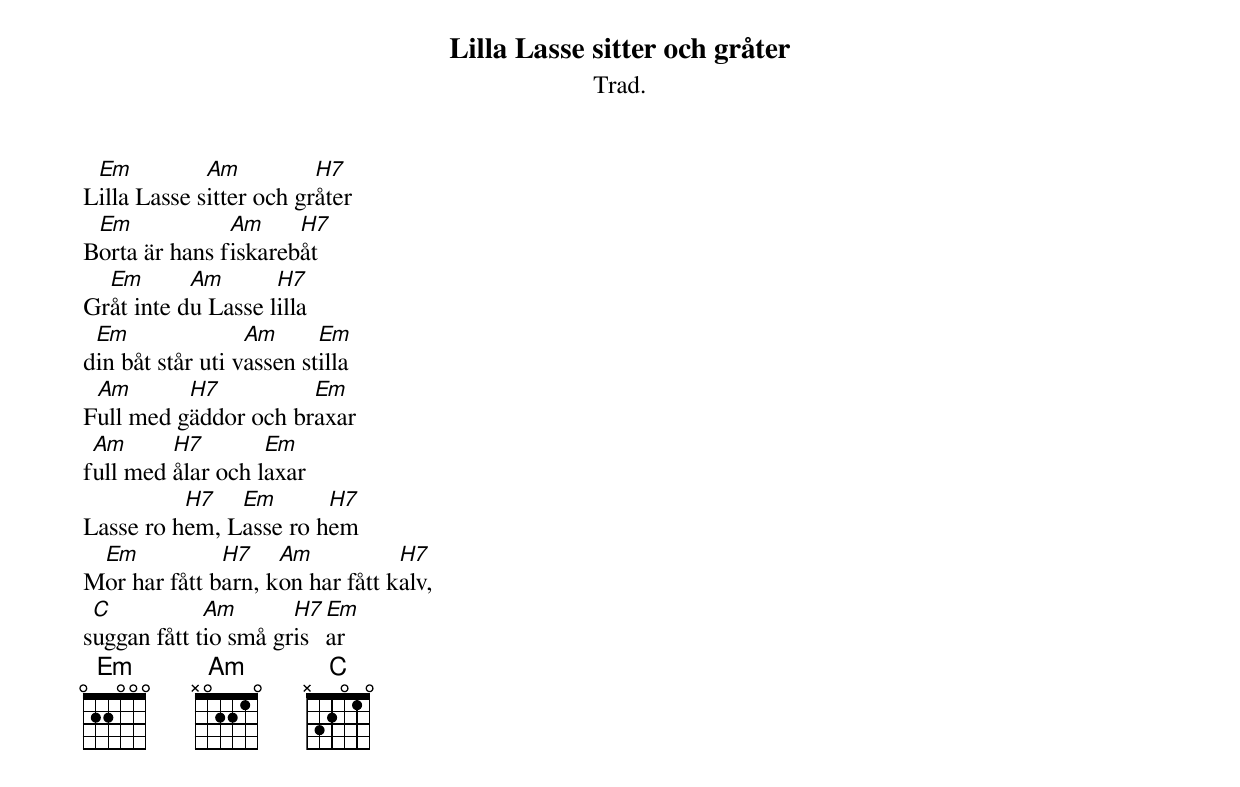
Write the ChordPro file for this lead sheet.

{t:Lilla Lasse sitter och gråter}
{st:Trad.}
L[Em]illa Lasse s[Am]itter och gr[H7]åter
B[Em]orta är hans f[Am]iskareb[H7]åt
Gr[Em]åt inte d[Am]u Lasse l[H7]illa
d[Em]in båt står uti v[Am]assen st[Em]illa
F[Am]ull med g[H7]äddor och br[Em]axar
f[Am]ull med [H7]ålar och l[Em]axar
Lasse ro h[H7]em, L[Em]asse ro h[H7]em
M[Em]or har fått b[H7]arn, k[Am]on har fått k[H7]alv,
s[C]uggan fått t[Am]io små gr[H7]is[Em]ar
